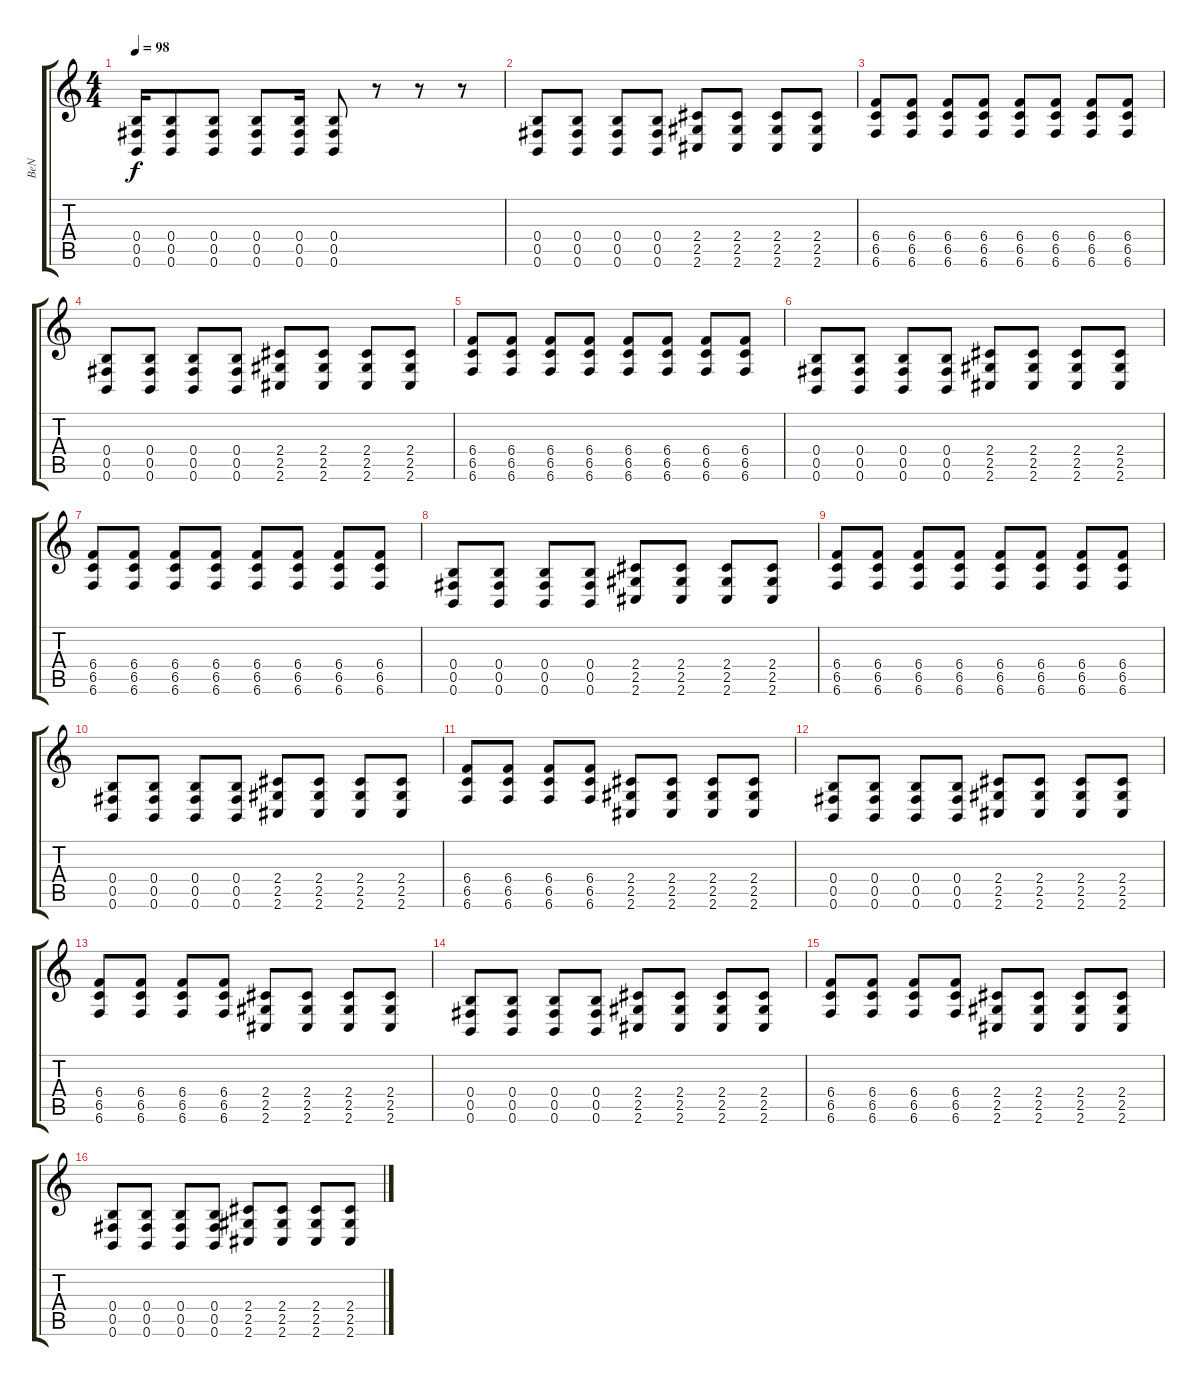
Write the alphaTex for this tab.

\track ("BeN" "BeN") {instrument distortionguitar}
\staff {score tabs}
\tuning (Db4 Ab3 E3 B2 Gb2 B1) {hide}
\ts (4 4)
\tempo 98
\clef g2
\ks c
(0.4 0.5 0.6).16{dy f volume 16} (0.4 0.5 0.6).8 (0.4 0.5 0.6).8 (0.4 0.5 0.6).8 (0.4 0.5 0.6).16 (0.4 0.5 0.6).8 r.8 r.8 r.8 |
(0.4 0.5 0.6).8 (0.4 0.5 0.6).8 (0.4 0.5 0.6).8 (0.4 0.5 0.6).8 (2.4 2.5 2.6).8 (2.4 2.5 2.6).8 (2.4 2.5 2.6).8 (2.4 2.5 2.6).8 |
(6.4 6.5 6.6).8 (6.4 6.5 6.6).8 (6.4 6.5 6.6).8 (6.4 6.5 6.6).8 (6.4 6.5 6.6).8 (6.4 6.5 6.6).8 (6.4 6.5 6.6).8 (6.4 6.5 6.6).8 |
(0.4 0.5 0.6).8 (0.4 0.5 0.6).8 (0.4 0.5 0.6).8 (0.4 0.5 0.6).8 (2.4 2.5 2.6).8 (2.4 2.5 2.6).8 (2.4 2.5 2.6).8 (2.4 2.5 2.6).8 |
(6.4 6.5 6.6).8 (6.4 6.5 6.6).8 (6.4 6.5 6.6).8 (6.4 6.5 6.6).8 (6.4 6.5 6.6).8 (6.4 6.5 6.6).8 (6.4 6.5 6.6).8 (6.4 6.5 6.6).8 |
(0.4 0.5 0.6).8 (0.4 0.5 0.6).8 (0.4 0.5 0.6).8 (0.4 0.5 0.6).8 (2.4 2.5 2.6).8 (2.4 2.5 2.6).8 (2.4 2.5 2.6).8 (2.4 2.5 2.6).8 |
(6.4 6.5 6.6).8 (6.4 6.5 6.6).8 (6.4 6.5 6.6).8 (6.4 6.5 6.6).8 (6.4 6.5 6.6).8 (6.4 6.5 6.6).8 (6.4 6.5 6.6).8 (6.4 6.5 6.6).8 |
(0.4 0.5 0.6).8 (0.4 0.5 0.6).8 (0.4 0.5 0.6).8 (0.4 0.5 0.6).8 (2.4 2.5 2.6).8 (2.4 2.5 2.6).8 (2.4 2.5 2.6).8 (2.4 2.5 2.6).8 |
(6.4 6.5 6.6).8 (6.4 6.5 6.6).8 (6.4 6.5 6.6).8 (6.4 6.5 6.6).8 (6.4 6.5 6.6).8 (6.4 6.5 6.6).8 (6.4 6.5 6.6).8 (6.4 6.5 6.6).8 |
(0.4 0.5 0.6).8 (0.4 0.5 0.6).8 (0.4 0.5 0.6).8 (0.4 0.5 0.6).8 (2.4 2.5 2.6).8 (2.4 2.5 2.6).8 (2.4 2.5 2.6).8 (2.4 2.5 2.6).8 |
(6.4 6.5 6.6).8 (6.4 6.5 6.6).8 (6.4 6.5 6.6).8 (6.4 6.5 6.6).8 (2.4 2.5 2.6).8 (2.4 2.5 2.6).8 (2.4 2.5 2.6).8 (2.4 2.5 2.6).8 |
(0.4 0.5 0.6).8 (0.4 0.5 0.6).8 (0.4 0.5 0.6).8 (0.4 0.5 0.6).8 (2.4 2.5 2.6).8 (2.4 2.5 2.6).8 (2.4 2.5 2.6).8 (2.4 2.5 2.6).8 |
(6.4 6.5 6.6).8 (6.4 6.5 6.6).8 (6.4 6.5 6.6).8 (6.4 6.5 6.6).8 (2.4 2.5 2.6).8 (2.4 2.5 2.6).8 (2.4 2.5 2.6).8 (2.4 2.5 2.6).8 |
(0.4 0.5 0.6).8 (0.4 0.5 0.6).8 (0.4 0.5 0.6).8 (0.4 0.5 0.6).8 (2.4 2.5 2.6).8 (2.4 2.5 2.6).8 (2.4 2.5 2.6).8 (2.4 2.5 2.6).8 |
(6.4 6.5 6.6).8 (6.4 6.5 6.6).8 (6.4 6.5 6.6).8 (6.4 6.5 6.6).8 (2.4 2.5 2.6).8 (2.4 2.5 2.6).8 (2.4 2.5 2.6).8 (2.4 2.5 2.6).8 |
(0.4 0.5 0.6).8 (0.4 0.5 0.6).8 (0.4 0.5 0.6).8 (0.4 0.5 0.6).8 (2.4 2.5 2.6).8 (2.4 2.5 2.6).8 (2.4 2.5 2.6).8 (2.4 2.5 2.6).8
